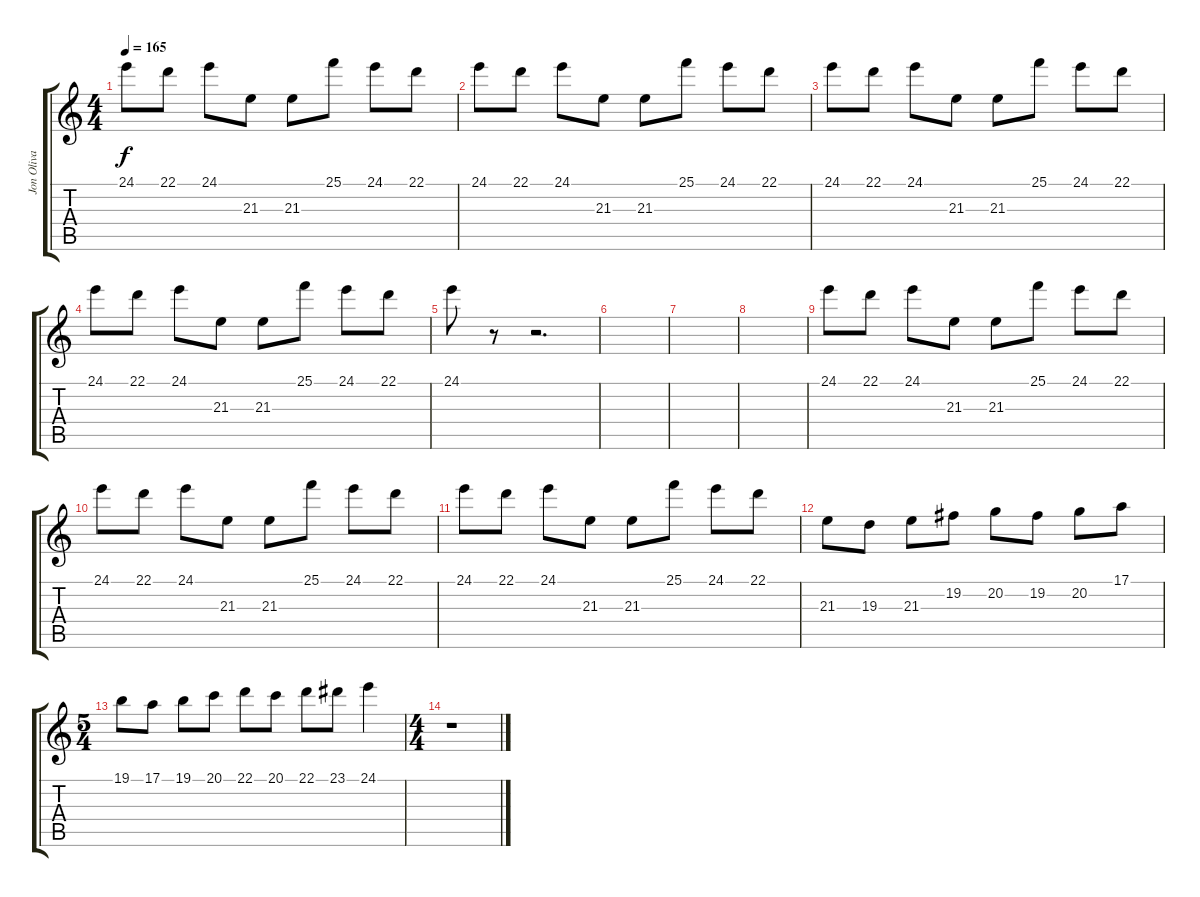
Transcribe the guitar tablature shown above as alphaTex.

\track ("Jon Oliva" "Jon Oliva") {instrument stringensemble1}
\staff {score tabs}
\tuning (E4 B3 G3 D3 A2 E2) {hide}
\ts (4 4)
\tempo 165
\clef g2
\ks c
24.1.8{dy f} 22.1.8 24.1.8 21.3.8 21.3.8 25.1.8 24.1.8 22.1.8 |
24.1.8 22.1.8 24.1.8 21.3.8 21.3.8 25.1.8 24.1.8 22.1.8 |
24.1.8 22.1.8 24.1.8 21.3.8 21.3.8 25.1.8 24.1.8 22.1.8 |
24.1.8 22.1.8 24.1.8 21.3.8 21.3.8 25.1.8 24.1.8 22.1.8 |
24.1.8 r.8 r.2{d} |
|
|
|
24.1.8 22.1.8 24.1.8 21.3.8 21.3.8 25.1.8 24.1.8 22.1.8 |
24.1.8 22.1.8 24.1.8 21.3.8 21.3.8 25.1.8 24.1.8 22.1.8 |
24.1.8 22.1.8 24.1.8 21.3.8 21.3.8 25.1.8 24.1.8 22.1.8 |
21.3.8 19.3.8 21.3.8 19.2.8 20.2.8 19.2.8 20.2.8 17.1.8 |
\ts (5 4)
19.1.8 17.1.8 19.1.8 20.1.8 22.1.8 20.1.8 22.1.8 23.1.8 24.1.4 |
\ts (4 4)
r.1
